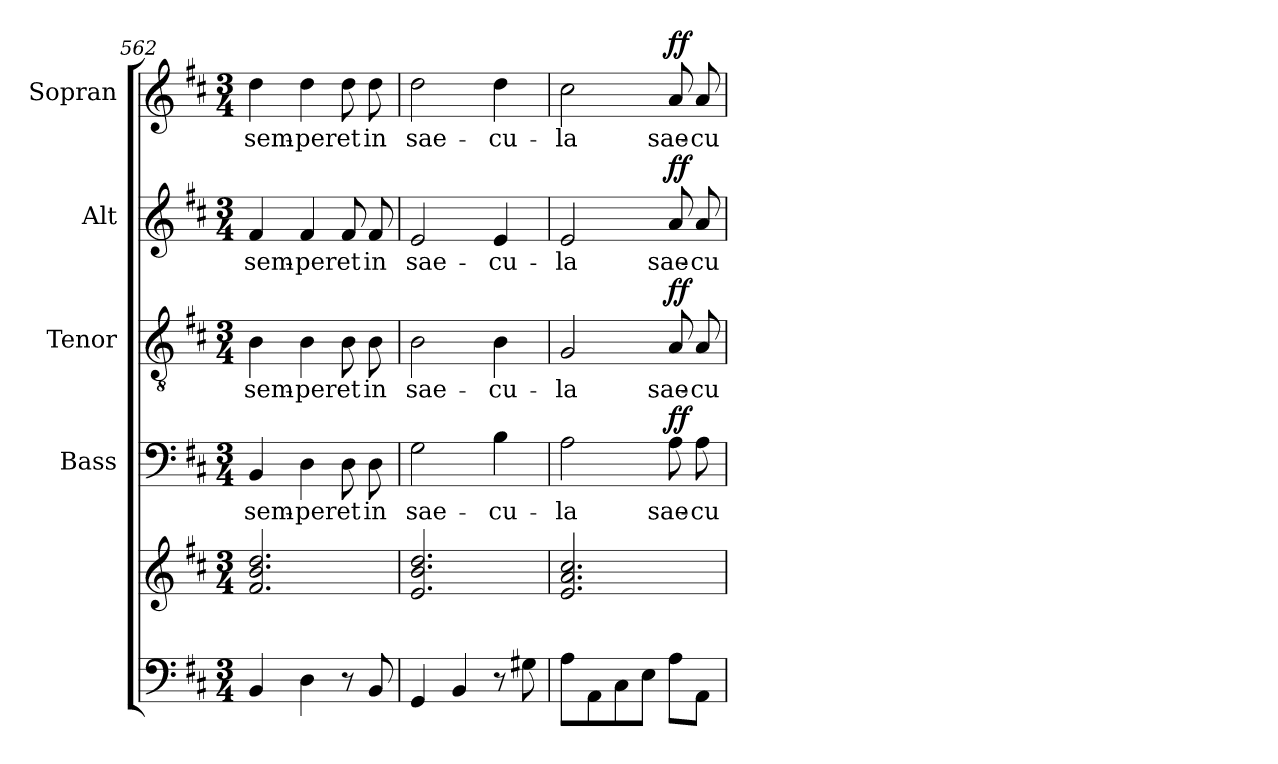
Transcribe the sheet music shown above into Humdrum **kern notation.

**kern	**kern	**kern	**text	**dynam	**kern	**text	**dynam	**kern	**text	**dynam	**kern	**text	**dynam
*part5	*part5	*part4	*part4	*part4	*part3	*part3	*part3	*part2	*part2	*part2	*part1	*part1	*part1
*staff6	*staff5	*staff4	*staff4	*staff4	*staff3	*staff3	*staff3	*staff2	*staff2	*staff2	*staff1	*staff1	*staff1
*	*	*I"Bass	*	*	*I"Tenor	*	*	*I"Alt	*	*	*I"Sopran	*	*
*	*	*I'B.	*	*	*I'T.	*	*	*I'A.	*	*	*I'S.	*	*
*clefF4	*clefG2	*clefF4	*	*	*clefGv2	*	*	*clefG2	*	*	*clefG2	*	*
*k[f#c#]	*k[f#c#]	*k[f#c#]	*	*	*k[f#c#]	*	*	*k[f#c#]	*	*	*k[f#c#]	*	*
*D:	*D:	*D:	*	*	*D:	*	*	*D:	*	*	*D:	*	*
*M3/4	*M3/4	*M3/4	*	*	*M3/4	*	*	*M3/4	*	*	*M3/4	*	*
=562	=562	=562	=562	=562	=562	=562	=562	=562	=562	=562	=562	=562	=562
!	!	!	!LO:LY:b	!	!	!LO:LY:b	!	!	!LO:LY:b	!	!	!LO:LY:b	!
4BB/	2.f#/ 2.b/ 2.dd/	4BB/	sem-	.	4B\	sem-	.	4f#/	sem-	.	4dd\	sem-	.
!	!	!	!LO:LY:b	!	!	!LO:LY:b	!	!	!LO:LY:b	!	!	!LO:LY:b	!
4D\	.	4D\	-per	.	4B\	-per	.	4f#/	-per	.	4dd\	-per	.
!	!	!	!LO:LY:b	!	!	!LO:LY:b	!	!	!LO:LY:b	!	!	!LO:LY:b	!
8r	.	8D\	et	.	8B\	et	.	8f#/	et	.	8dd\	et	.
!	!	!	!LO:LY:b	!	!	!LO:LY:b	!	!	!LO:LY:b	!	!	!LO:LY:b	!
8BB/	.	8D\	in	.	8B\	in	.	8f#/	in	.	8dd\	in	.
=563	=563	=563	=563	=563	=563	=563	=563	=563	=563	=563	=563	=563	=563
!	!	!	!LO:LY:b	!	!	!LO:LY:b	!	!	!LO:LY:b	!	!	!LO:LY:b	!
4GG/	2.e/ 2.b/ 2.dd/	2G\	sae-	.	2B\	sae-	.	2e/	sae-	.	2dd\	sae-	.
4BB/	.	.	.	.	.	.	.	.	.	.	.	.	.
!	!	!	!LO:LY:b	!	!	!LO:LY:b	!	!	!LO:LY:b	!	!	!LO:LY:b	!
8r	.	4B\	-cu-	.	4B\	-cu-	.	4e/	-cu-	.	4dd\	-cu-	.
8G#X\	.	.	.	.	.	.	.	.	.	.	.	.	.
!!LO:LB:g=z
=564	=564	=564	=564	=564	=564	=564	=564	=564	=564	=564	=564	=564	=564
!	!	!	!LO:LY:b	!	!	!LO:LY:b	!	!	!LO:LY:b	!	!	!LO:LY:b	!
8A\L	2.e/ 2.a/ 2.cc#/	2A\	-la	.	2G/	-la	.	2e/	-la	.	2cc#\	-la	.
8AA\	.	.	.	.	.	.	.	.	.	.	.	.	.
8C#\	.	.	.	.	.	.	.	.	.	.	.	.	.
8E\J	.	.	.	.	.	.	.	.	.	.	.	.	.
!	!	!	!LO:LY:b	!LO:DY:a	!	!LO:LY:b	!LO:DY:a	!	!LO:LY:b	!LO:DY:a	!	!LO:LY:b	!LO:DY:a
8A\L	.	8A\	sae-	ff	8A/	sae-	ff	8a/	sae-	ff	8a/	sae-	ff
!	!	!	!LO:LY:b	!	!	!LO:LY:b	!	!	!LO:LY:b	!	!	!LO:LY:b	!
8AA\J	.	8A\	-cu-	.	8A/	-cu-	.	8a/	-cu-	.	8a/	-cu-	.
=	=	=	=	=	=	=	=	=	=	=	=	=	=
*-	*-	*-	*-	*-	*-	*-	*-	*-	*-	*-	*-	*-	*-
